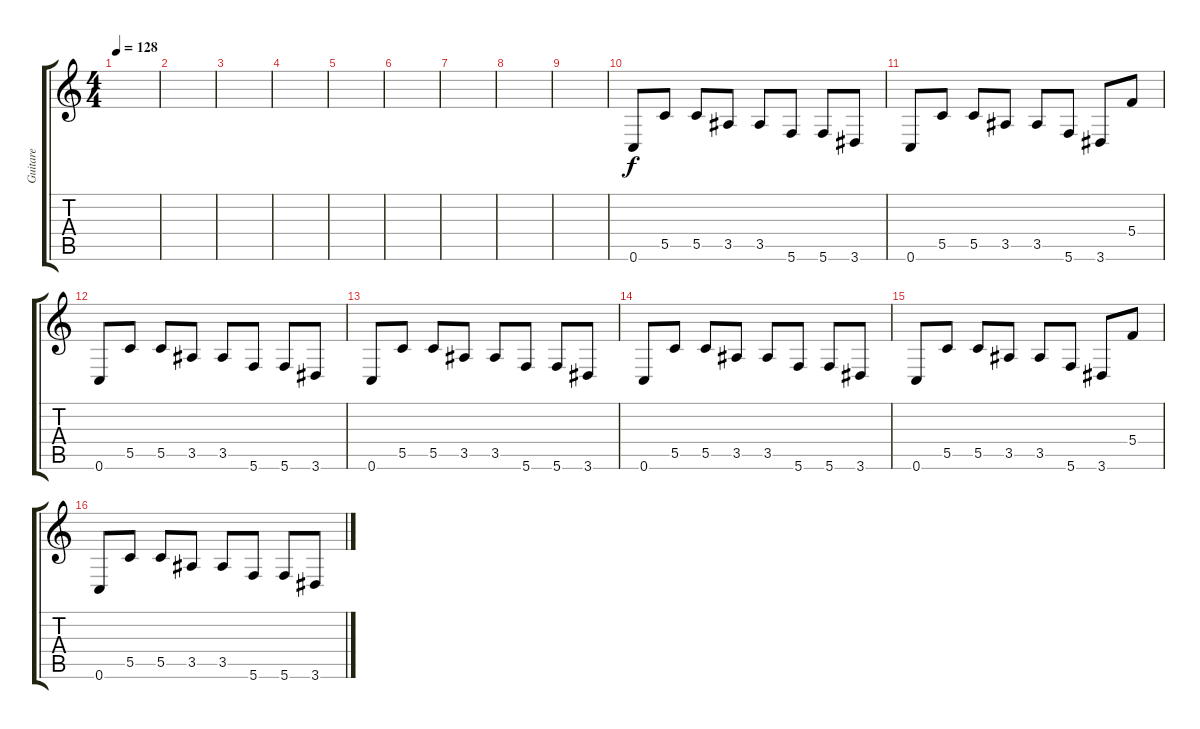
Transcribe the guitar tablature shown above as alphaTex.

\track ("Guitare" "Guitare") {instrument distortionguitar}
\staff {score tabs}
\tuning (D4 A3 F3 C3 G2 C2) {hide}
\ts (4 4)
\tempo 128
\clef g2
\ks c
|
|
|
|
|
|
|
|
|
0.6.8 5.5.8 5.5.8 3.5.8 3.5.8 5.6.8 5.6.8 3.6.8 |
0.6.8 5.5.8 5.5.8 3.5.8 3.5.8 5.6.8 3.6.8 5.4.8 |
0.6.8 5.5.8 5.5.8 3.5.8 3.5.8 5.6.8 5.6.8 3.6.8 |
0.6.8 5.5.8 5.5.8 3.5.8 3.5.8 5.6.8 5.6.8 3.6.8 |
0.6.8 5.5.8 5.5.8 3.5.8 3.5.8 5.6.8 5.6.8 3.6.8 |
0.6.8 5.5.8 5.5.8 3.5.8 3.5.8 5.6.8 3.6.8 5.4.8 |
0.6.8 5.5.8 5.5.8 3.5.8 3.5.8 5.6.8 5.6.8 3.6.8
